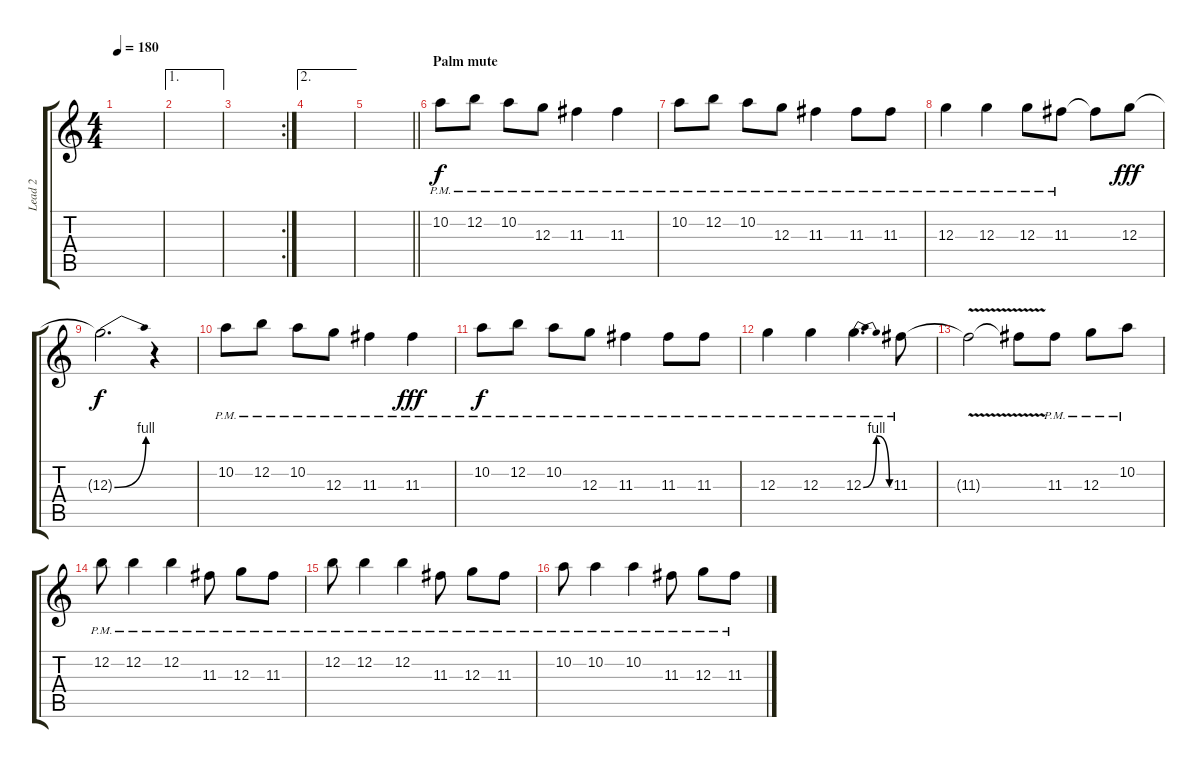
\track ("Lead 2" "Lead 2") {instrument overdrivenguitar}
\staff {score tabs}
\tuning (E4 B3 G3 D3 A2 E2) {hide}
\ts (4 4)
\tempo 180
\clef g2
\ks c
|
\ae 1
|
\rc 2
|
\ae 2
|
\barLineRight lightlight
|
\section ("" "Palm mute")
10.2{pm}.8 12.2{pm}.8 10.2{pm}.8 12.3{pm}.8 11.3{pm}.4 11.3{pm}.4 |
10.2{pm}.8 12.2{pm}.8 10.2{pm}.8 12.3{pm}.8 11.3{pm}.4 11.3{pm}.8 11.3{pm}.8 |
12.3{pm}.4 12.3{pm}.4 12.3{pm}.8 11.3{pm}.8 11.3{t}.8 12.3.8{dy fff} |
12.3{be (bend 0 0 60 4) t}.2{d dy f} r.4 |
10.2{pm}.8 12.2{pm}.8 10.2{pm}.8 12.3{pm}.8 11.3{pm}.4 11.3{pm}.4{dy fff} |
10.2{pm}.8{dy f} 12.2{pm}.8 10.2{pm}.8 12.3{pm}.8 11.3{pm}.4 11.3{pm}.8 11.3{pm}.8 |
12.3{pm}.4 12.3{pm}.4 12.3{be (bendrelease 0 0 30 4 30 4 60 0) pm}.4{d} 11.3{pm}.8 |
11.3{v t}.2 11.3{t}.8 11.3{pm}.8 12.3{pm}.8 10.2{pm}.8 |
12.2{pm}.8 12.2{pm}.4 12.2{pm}.4 11.3{pm}.8 12.3{pm}.8 11.3{pm}.8 |
12.2{pm}.8 12.2{pm}.4 12.2{pm}.4 11.3{pm}.8 12.3{pm}.8 11.3{pm}.8 |
10.2{pm}.8 10.2{pm}.4 10.2{pm}.4 11.3{pm}.8 12.3{pm}.8 11.3{pm}.8
